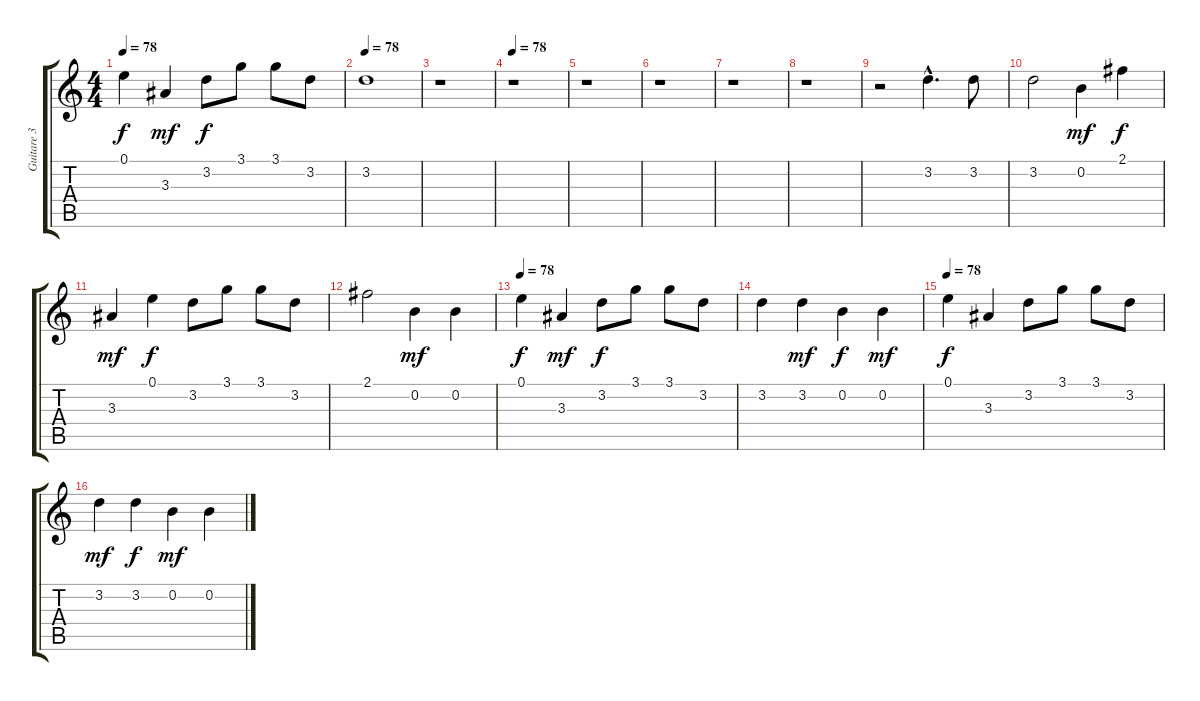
\track ("Guitare 3" "Guitare 3") {instrument electricguitarclean}
\staff {score tabs}
\tuning (E4 B3 G3 D3 A2 E2) {hide}
\ts (4 4)
\tempo 78
\clef g2
\ks c
0.1.4{dy f} 3.3.4{dy mf} 3.2.8{dy f} 3.1.8 3.1.8 3.2.8 |
\tempo 78
3.2.1 |
r.1 |
\tempo 78
r.1 |
r.1 |
r.1 |
r.1 |
r.1 |
r.2 3.2{hac}.4{d} 3.2.8 |
3.2.2 0.2.4{dy mf} 2.1.4{dy f} |
3.3.4{dy mf} 0.1.4{dy f} 3.2.8 3.1.8 3.1.8 3.2.8 |
2.1.2 0.2.4{dy mf} 0.2.4 |
\tempo 78
0.1.4{dy f} 3.3.4{dy mf} 3.2.8{dy f} 3.1.8 3.1.8 3.2.8 |
3.2.4 3.2.4{dy mf} 0.2.4{dy f} 0.2.4{dy mf} |
\tempo 78
0.1.4{dy f} 3.3.4 3.2.8 3.1.8 3.1.8 3.2.8 |
3.2.4{dy mf} 3.2.4{dy f} 0.2.4{dy mf} 0.2.4
